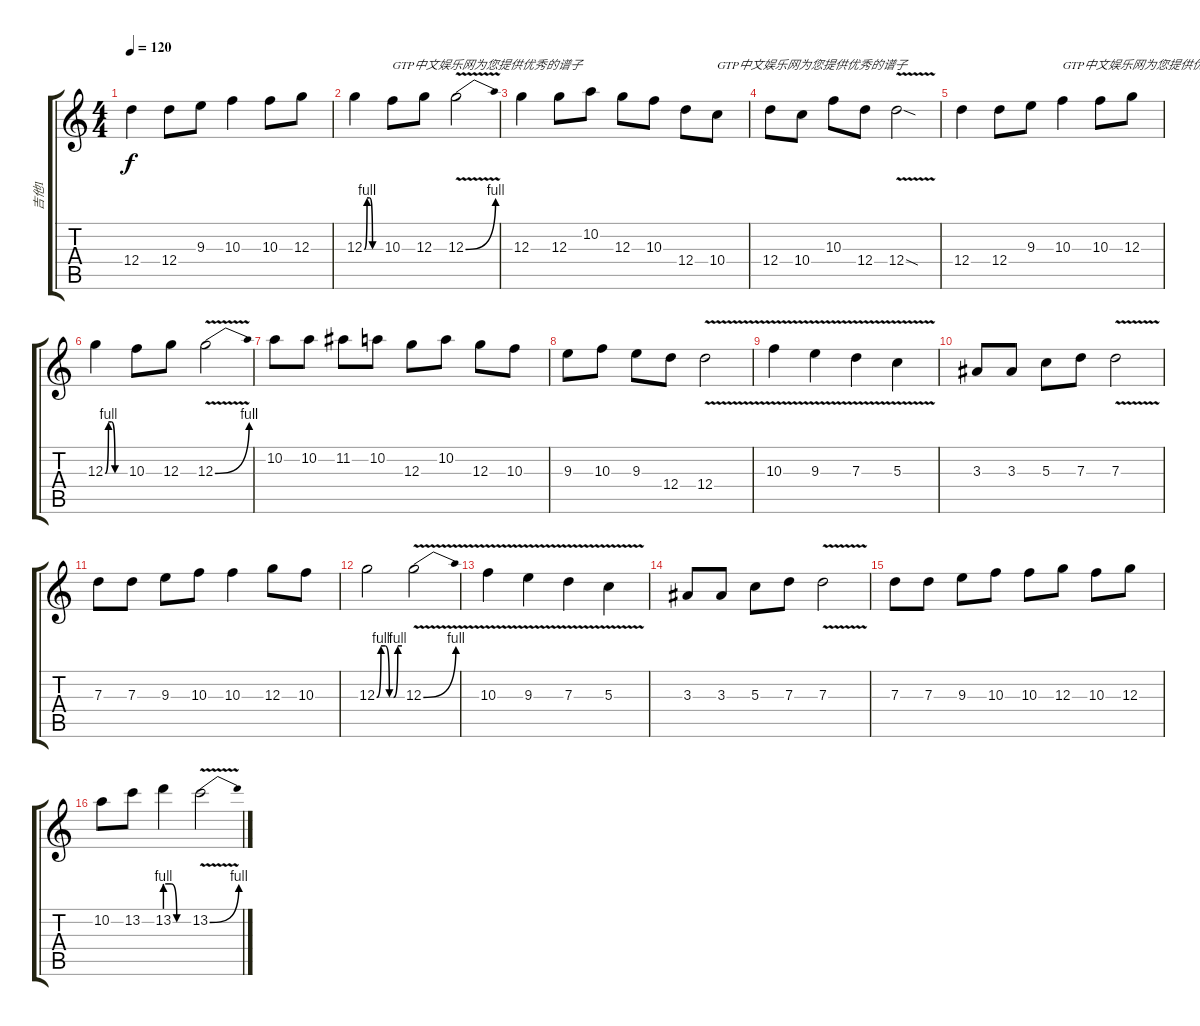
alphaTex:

\track ("吉他1" "吉他1") {instrument distortionguitar}
\staff {score tabs}
\tuning (E4 B3 G3 D3 A2 E2) {hide}
\ts (4 4)
\tempo 120
\clef g2
\ks c
12.4.4{dy f} 12.4.8 9.3.8 10.3.4 10.3.8 12.3.8 |
12.3{be (custom 0 0 10 4 20 4 30 0 60 0)}.4 10.3.8{txt "GTP中文娱乐网为您提供优秀的谱子"} 12.3.8 12.3{be (bend 0 0 60 4) v}.2 |
12.3.4 12.3.8 10.2.8 12.3.8 10.3.8 12.4.8 10.4.8{txt "GTP中文娱乐网为您提供优秀的谱子"} |
12.4.8 10.4.8 10.3.8 12.4.8 12.4{v sod}.2 |
12.4.4 12.4.8 9.3.8 10.3.4{txt "GTP中文娱乐网为您提供优秀的谱子"} 10.3.8 12.3.8 |
12.3{be (custom 0 0 10 4 20 4 30 0 60 0)}.4 10.3.8 12.3.8 12.3{be (bend 0 0 60 4) v}.2 |
10.2.8 10.2.8 11.2.8 10.2.8 12.3.8 10.2.8 12.3.8 10.3.8 |
9.3.8 10.3.8 9.3.8 12.4.8 12.4{v}.2 |
10.3{v}.4 9.3{v}.4 7.3{v}.4 5.3{v}.4 |
3.3.8 3.3.8 5.3.8 7.3.8 7.3{v}.2 |
7.3.8 7.3.8 9.3.8 10.3.8 10.3.4 12.3.8 10.3.8 |
12.3{be (custom 0 0 10 4 20 4 30 0 40 0 50 4 60 4)}.2 12.3{be (bend 0 0 60 4) v}.2 |
10.3{v}.4 9.3{v}.4 7.3{v}.4 5.3{v}.4 |
3.3.8 3.3.8 5.3.8 7.3.8 7.3{v}.2 |
7.3.8 7.3.8 9.3.8 10.3.8 10.3.8 12.3.8 10.3.8 12.3.8 |
10.2.8 13.2.8 13.2{be (custom 0 4 15 4 30 0 60 0)}.4 13.2{be (bend 0 0 60 4) v}.2
